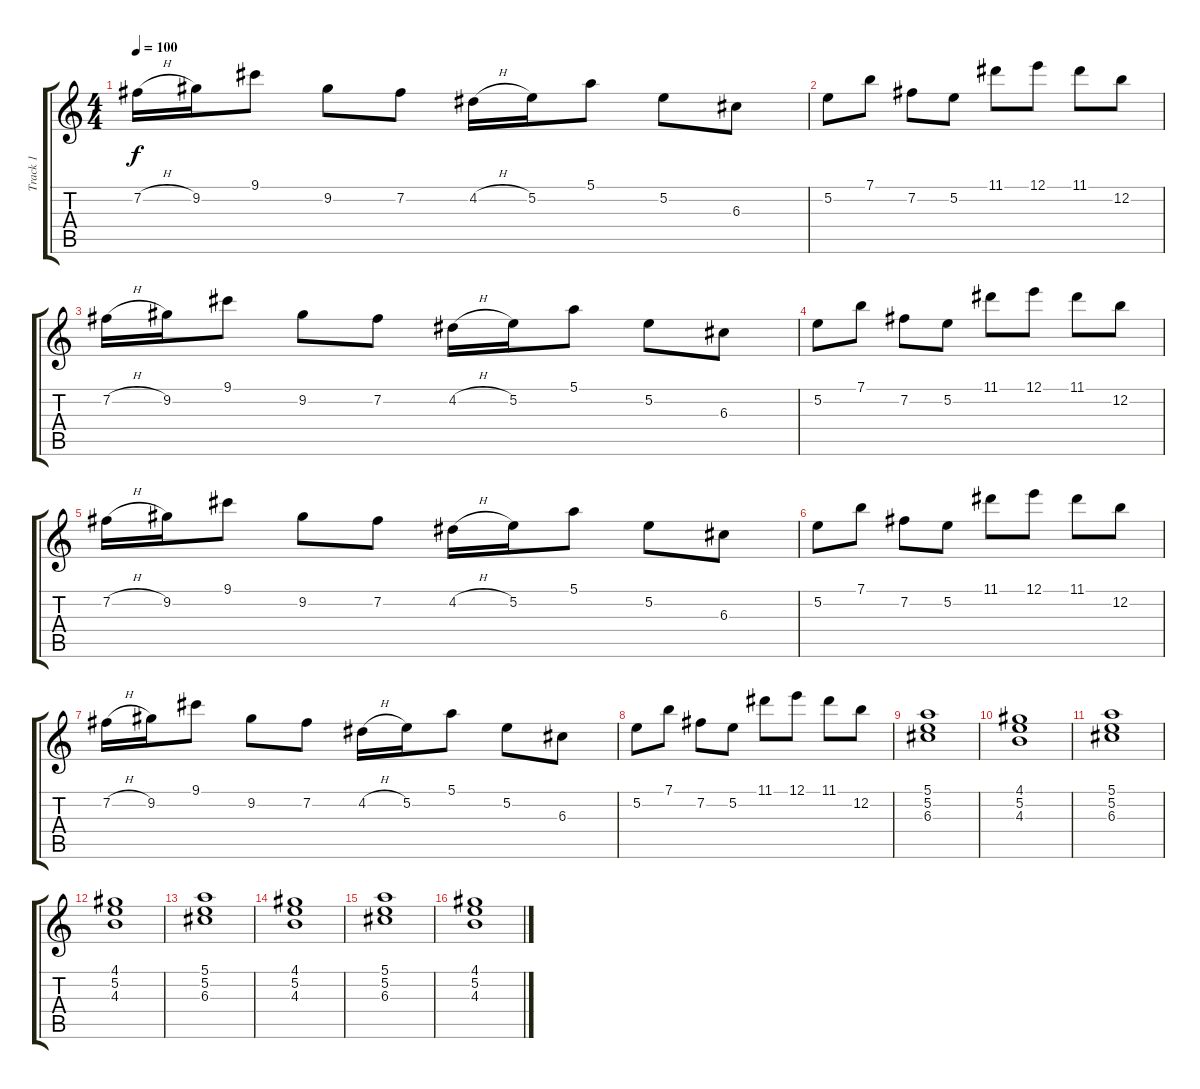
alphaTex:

\track ("Track 1" "Track 1") {instrument distortionguitar}
\staff {score tabs}
\tuning (E4 B3 G3 D3 A2 E2) {hide}
\ts (4 4)
\tempo 100
\clef g2
\ks c
7.2{h}.16{dy f} 9.2.16 9.1.8 9.2.8 7.2.8 4.2{h}.16 5.2.16 5.1.8 5.2.8 6.3.8 |
5.2.8 7.1.8 7.2.8 5.2.8 11.1.8 12.1.8 11.1.8 12.2.8 |
7.2{h}.16 9.2.16 9.1.8 9.2.8 7.2.8 4.2{h}.16 5.2.16 5.1.8 5.2.8 6.3.8 |
5.2.8 7.1.8 7.2.8 5.2.8 11.1.8 12.1.8 11.1.8 12.2.8 |
7.2{h}.16 9.2.16 9.1.8 9.2.8 7.2.8 4.2{h}.16 5.2.16 5.1.8 5.2.8 6.3.8 |
5.2.8 7.1.8 7.2.8 5.2.8 11.1.8 12.1.8 11.1.8 12.2.8 |
7.2{h}.16 9.2.16 9.1.8 9.2.8 7.2.8 4.2{h}.16 5.2.16 5.1.8 5.2.8 6.3.8 |
5.2.8 7.1.8 7.2.8 5.2.8 11.1.8 12.1.8 11.1.8 12.2.8 |
(5.1 5.2 6.3).1 |
(4.1 5.2 4.3).1 |
(5.1 5.2 6.3).1 |
(4.1 5.2 4.3).1 |
(5.1 5.2 6.3).1 |
(4.1 5.2 4.3).1 |
(5.1 5.2 6.3).1 |
(4.1 5.2 4.3).1
